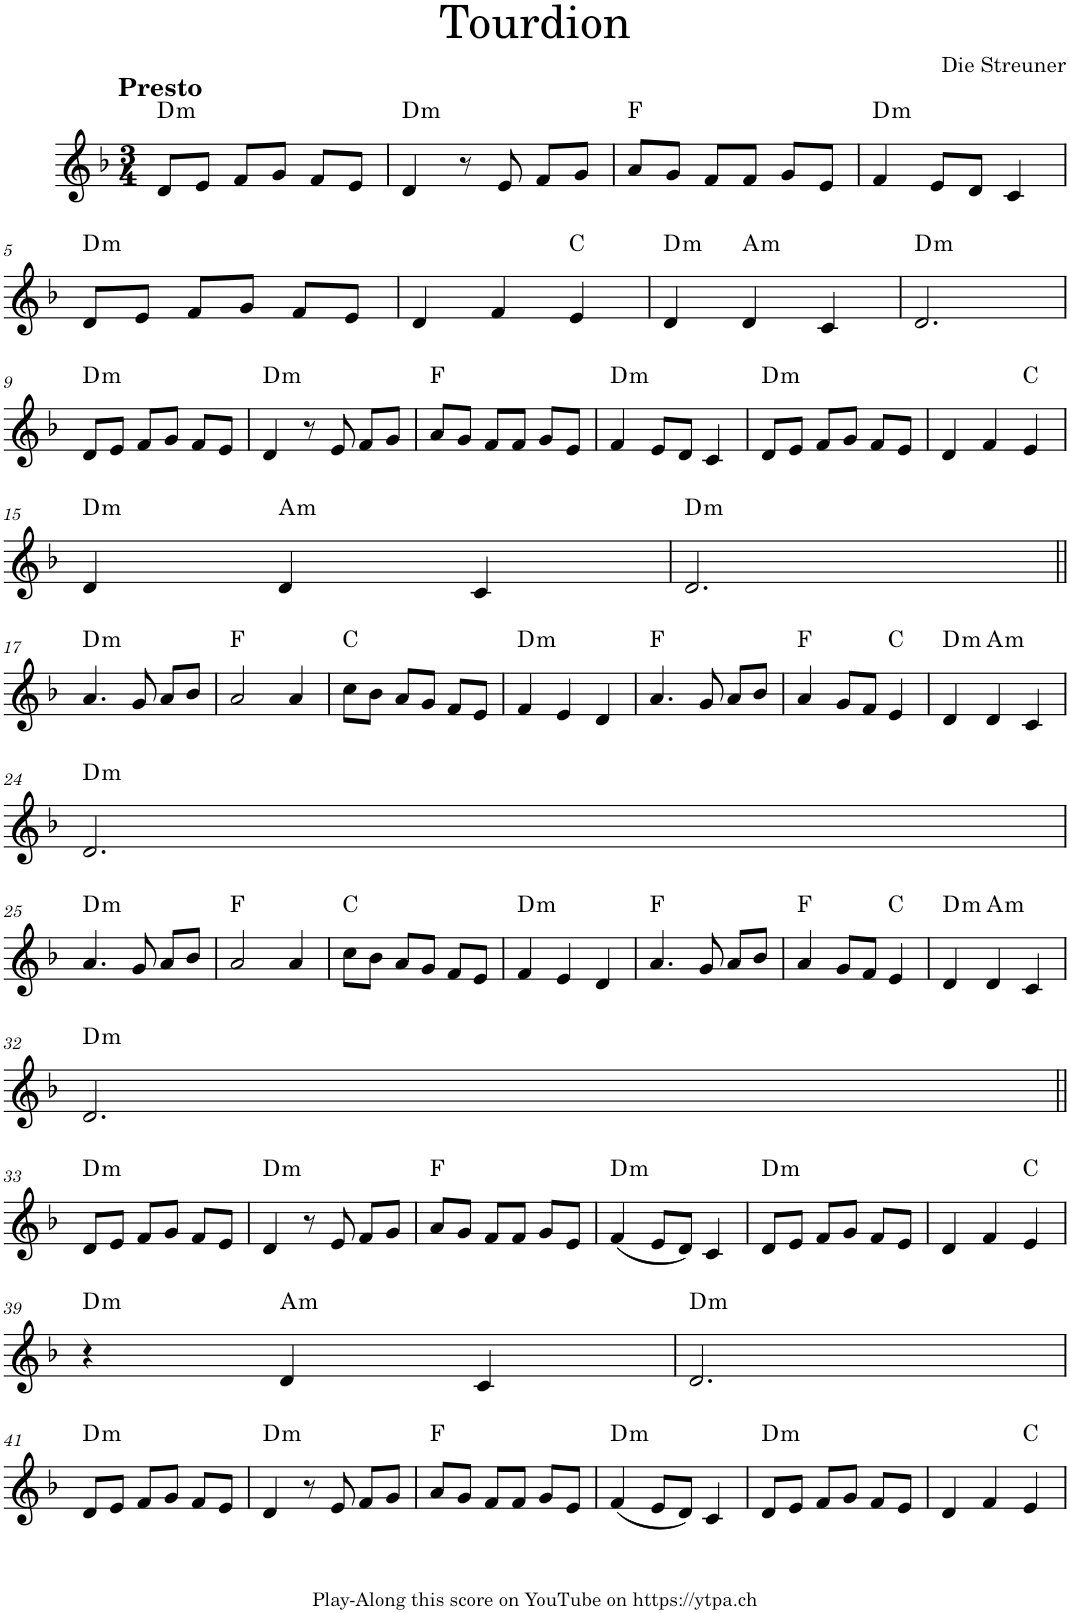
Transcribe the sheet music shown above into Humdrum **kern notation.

**kern	**harte
*part1	*part1
*staff1	*
*I"Piano	*
*I'Pno.	*
*clefG2	*
*k[b-]	*
*M3/4	*
=1	=1
!LO:TX:a:B:t=Presto	!LO:H:kt=m
8d/L	D:min
8e/J	.
8f/L	.
8g/J	.
8f/L	.
8e/J	.
=2	=2
!	!LO:H:kt=m
4d/	D:min
8r	.
8e/	.
8f/L	.
8g/J	.
=3	=3
8a/L	F:maj
8g/J	.
8f/L	.
8f/J	.
8g/L	.
8e/J	.
=4	=4
!	!LO:H:kt=m
4f/	D:min
8e/L	.
8d/J	.
4c/	.
!!LO:LB:g=z
=5	=5
!	!LO:H:kt=m
8d/L	D:min
8e/J	.
8f/L	.
8g/J	.
8f/L	.
8e/J	.
=6	=6
4d/	.
4f/	.
4e/	C:maj
=7	=7
!	!LO:H:kt=m
4d/	D:min
!	!LO:H:kt=m
4d/	A:min
4c/	.
=8	=8
!	!LO:H:kt=m
2.d/	D:min
!!LO:LB:g=z
=9	=9
!	!LO:H:kt=m
8d/L	D:min
8e/J	.
8f/L	.
8g/J	.
8f/L	.
8e/J	.
=10	=10
!	!LO:H:kt=m
4d/	D:min
8r	.
8e/	.
8f/L	.
8g/J	.
=11	=11
8a/L	F:maj
8g/J	.
8f/L	.
8f/J	.
8g/L	.
8e/J	.
=12	=12
!	!LO:H:kt=m
4f/	D:min
8e/L	.
8d/J	.
4c/	.
=13	=13
!	!LO:H:kt=m
8d/L	D:min
8e/J	.
8f/L	.
8g/J	.
8f/L	.
8e/J	.
=14	=14
4d/	.
4f/	.
4e/	C:maj
!!LO:LB:g=z
=15	=15
!	!LO:H:kt=m
4d/	D:min
!	!LO:H:kt=m
4d/	A:min
4c/	.
=16	=16
!	!LO:H:kt=m
2.d/	D:min
!!LO:LB:g=z
=17||	=17||
!	!LO:H:kt=m
4.a/	D:min
8g/	.
8a/L	.
8b-/J	.
=18	=18
2a/	F:maj
4a/	.
=19	=19
8cc\L	C:maj
8b-\J	.
8a/L	.
8g/J	.
8f/L	.
8e/J	.
=20	=20
!	!LO:H:kt=m
4f/	D:min
4e/	.
4d/	.
=21	=21
4.a/	F:maj
8g/	.
8a/L	.
8b-/J	.
=22	=22
4a/	F:maj
8g/L	.
8f/J	.
4e/	C:maj
=23	=23
!	!LO:H:kt=m
4d/	D:min
!	!LO:H:kt=m
4d/	A:min
4c/	.
!!LO:LB:g=z
=24	=24
!	!LO:H:kt=m
2.d/	D:min
!!LO:LB:g=z
=25	=25
!	!LO:H:kt=m
4.a/	D:min
8g/	.
8a/L	.
8b-/J	.
=26	=26
2a/	F:maj
4a/	.
=27	=27
8cc\L	C:maj
8b-\J	.
8a/L	.
8g/J	.
8f/L	.
8e/J	.
=28	=28
!	!LO:H:kt=m
4f/	D:min
4e/	.
4d/	.
=29	=29
4.a/	F:maj
8g/	.
8a/L	.
8b-/J	.
=30	=30
4a/	F:maj
8g/L	.
8f/J	.
4e/	C:maj
=31	=31
!	!LO:H:kt=m
4d/	D:min
!	!LO:H:kt=m
4d/	A:min
4c/	.
!!LO:LB:g=z
=32	=32
!	!LO:H:kt=m
2.d/	D:min
!!LO:LB:g=z
=33||	=33||
!	!LO:H:kt=m
8d/L	D:min
8e/J	.
8f/L	.
8g/J	.
8f/L	.
8e/J	.
=34	=34
!	!LO:H:kt=m
4d/	D:min
8r	.
8e/	.
8f/L	.
8g/J	.
=35	=35
8a/L	F:maj
8g/J	.
8f/L	.
8f/J	.
8g/L	.
8e/J	.
=36	=36
!	!LO:H:kt=m
(4f/	D:min
8e/L	.
8d/J)	.
4c/	.
=37	=37
!	!LO:H:kt=m
8d/L	D:min
8e/J	.
8f/L	.
8g/J	.
8f/L	.
8e/J	.
=38	=38
4d/	.
4f/	.
4e/	C:maj
!!LO:LB:g=z
=39	=39
!	!LO:H:kt=m
4r	D:min
!	!LO:H:kt=m
4d/	A:min
4c/	.
=40	=40
!	!LO:H:kt=m
2.d/	D:min
!!LO:LB:g=z
=41	=41
!	!LO:H:kt=m
8d/L	D:min
8e/J	.
8f/L	.
8g/J	.
8f/L	.
8e/J	.
=42	=42
!	!LO:H:kt=m
4d/	D:min
8r	.
8e/	.
8f/L	.
8g/J	.
=43	=43
8a/L	F:maj
8g/J	.
8f/L	.
8f/J	.
8g/L	.
8e/J	.
=44	=44
!	!LO:H:kt=m
(4f/	D:min
8e/L	.
8d/J)	.
4c/	.
=45	=45
!	!LO:H:kt=m
8d/L	D:min
8e/J	.
8f/L	.
8g/J	.
8f/L	.
8e/J	.
=46	=46
4d/	.
4f/	.
4e/	C:maj
=	=
*-	*-
